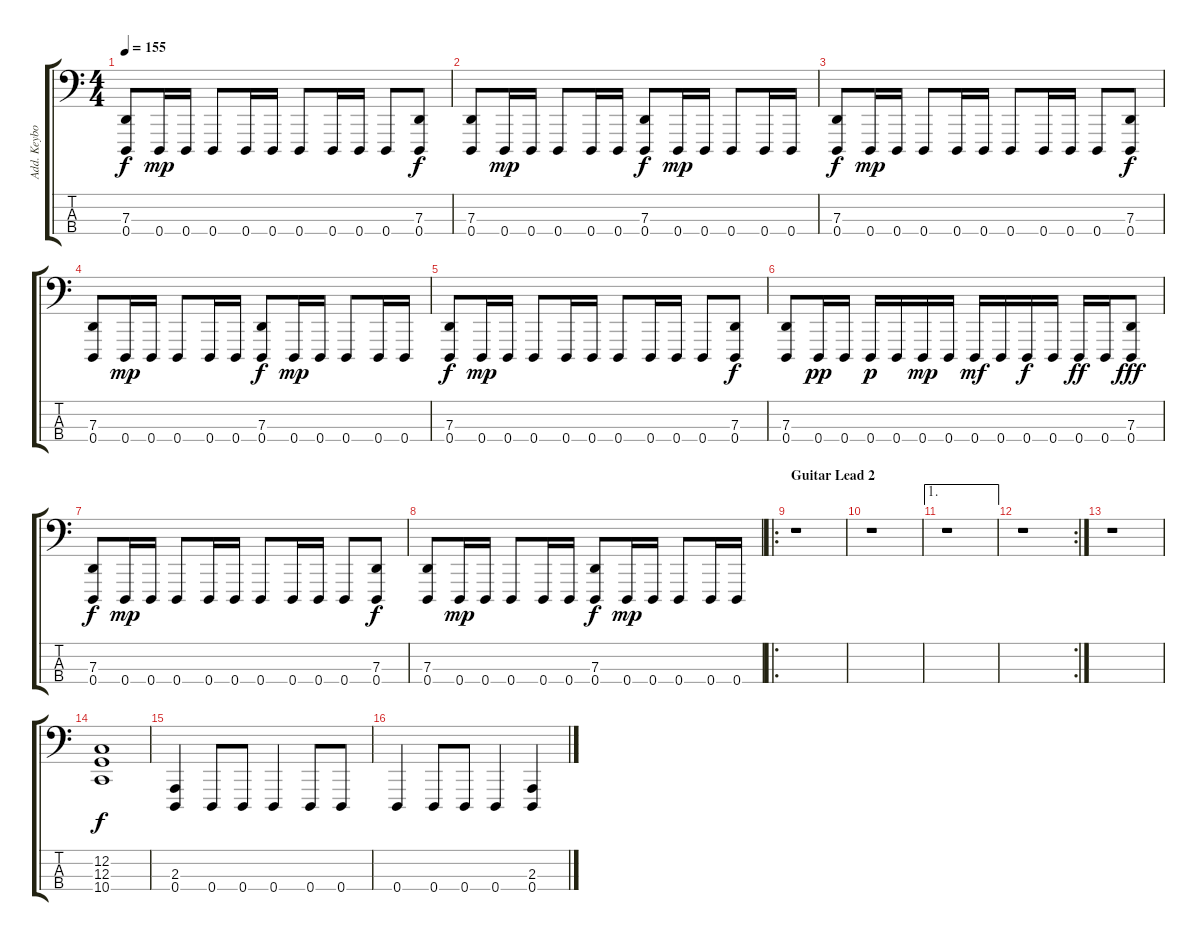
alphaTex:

\track ("Add. Keyboards" "Add. Keybo") {instrument timpani}
\staff {score tabs}
\tuning (F2 C2 G1 D1) {hide}
\ts (4 4)
\tempo 155
\clef f4
\ks c
(7.3 0.4).8{dy f volume 13 instrument timpani} 0.4.16{dy mp} 0.4.16 0.4.8 0.4.16 0.4.16 0.4.8 0.4.16 0.4.16 0.4.8 (7.3 0.4).8{dy f} |
(7.3 0.4).8{volume 13 instrument timpani} 0.4.16{dy mp} 0.4.16 0.4.8 0.4.16 0.4.16 (7.3 0.4).8{dy f} 0.4.16{dy mp} 0.4.16 0.4.8 0.4.16 0.4.16 |
(7.3 0.4).8{dy f volume 13 instrument timpani} 0.4.16{dy mp} 0.4.16 0.4.8 0.4.16 0.4.16 0.4.8 0.4.16 0.4.16 0.4.8 (7.3 0.4).8{dy f} |
(7.3 0.4).8{volume 13 instrument timpani} 0.4.16{dy mp} 0.4.16 0.4.8 0.4.16 0.4.16 (7.3 0.4).8{dy f} 0.4.16{dy mp} 0.4.16 0.4.8 0.4.16 0.4.16 |
(7.3 0.4).8{dy f volume 13 instrument timpani} 0.4.16{dy mp} 0.4.16 0.4.8 0.4.16 0.4.16 0.4.8 0.4.16 0.4.16 0.4.8 (7.3 0.4).8{dy f} |
(7.3 0.4).8{volume 13 instrument timpani} 0.4.16{dy pp} 0.4.16 0.4.16{dy p} 0.4.16 0.4.16{dy mp} 0.4.16 0.4.16{dy mf} 0.4.16 0.4.16{dy f} 0.4.16 0.4.16{dy ff} 0.4.16 (7.3 0.4).8{dy fff} |
(7.3 0.4).8{dy f volume 13 instrument timpani} 0.4.16{dy mp} 0.4.16 0.4.8 0.4.16 0.4.16 0.4.8 0.4.16 0.4.16 0.4.8 (7.3 0.4).8{dy f} |
(7.3 0.4).8{volume 13 instrument timpani} 0.4.16{dy mp} 0.4.16 0.4.8 0.4.16 0.4.16 (7.3 0.4).8{dy f} 0.4.16{dy mp} 0.4.16 0.4.8 0.4.16 0.4.16 |
\ro
\section ("" "Guitar Lead 2")
r.1 |
r.1 |
\ae 1
r.1 |
\rc 2
r.1 |
r.1 |
(12.2 12.3 10.4).1{dy f instrument reversecymbal} |
(2.3 0.4).4{instrument timpani} 0.4.8 0.4.8 0.4.4 0.4.8 0.4.8 |
0.4.4 0.4.8 0.4.8 0.4.4 (2.3 0.4).4
